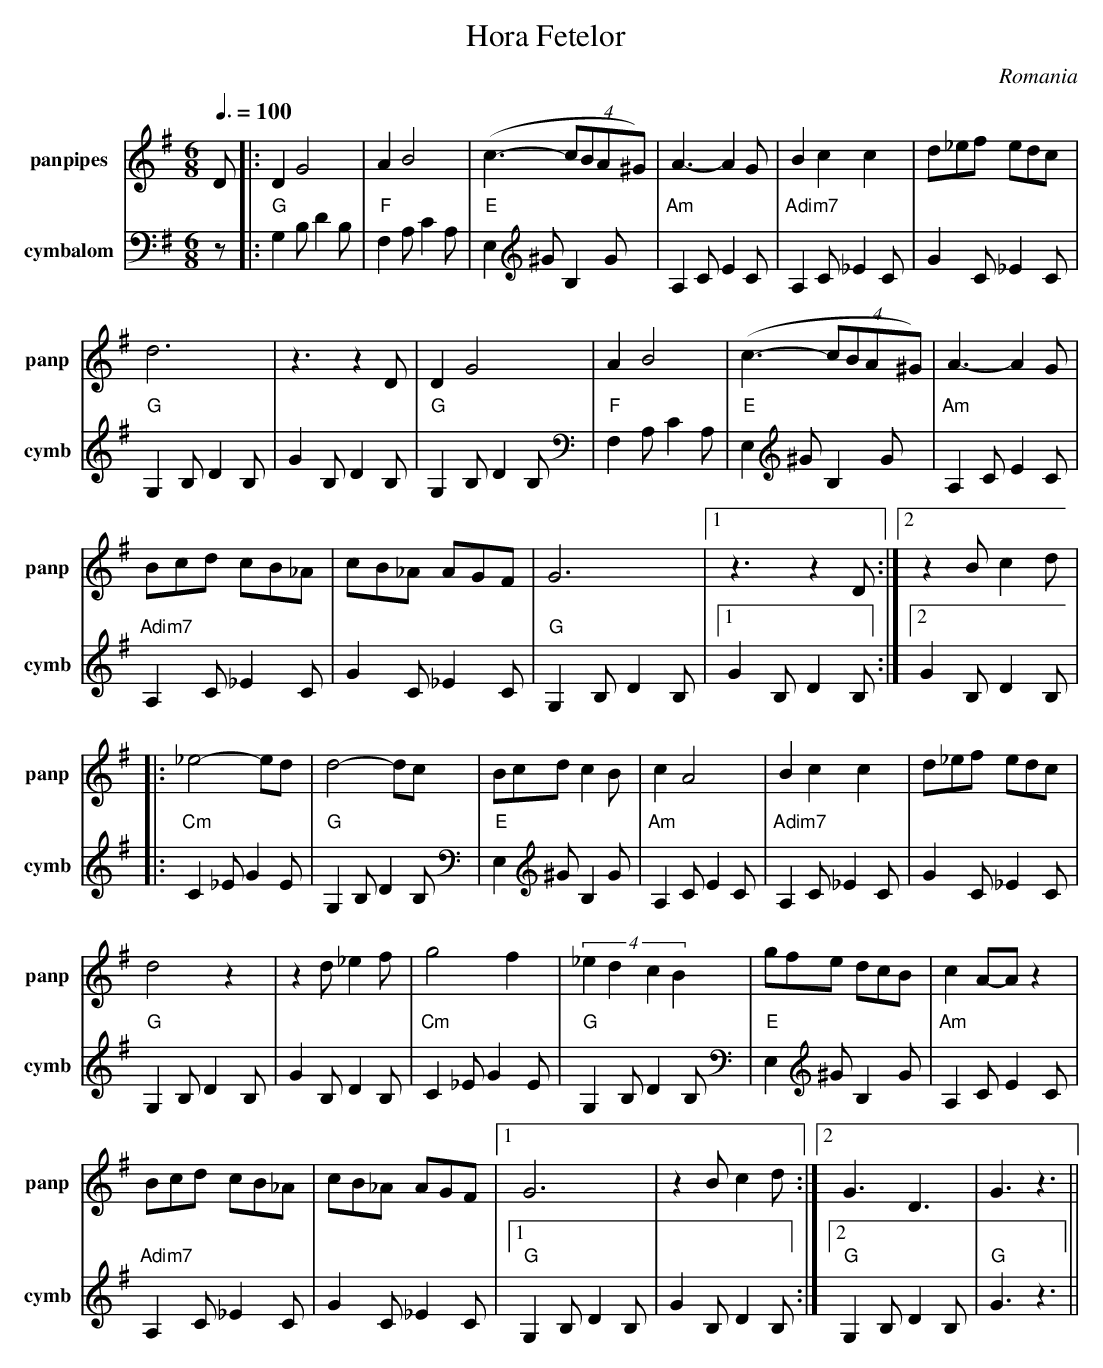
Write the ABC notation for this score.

X:1
T: Hora Fetelor
O: Romania
M: 6/8
L: 1/8
Q: 3/8=100
K: G
V: 1 name=panpipes snm=panp
D|:D2G4 |A2B4 |(c3-(4cBA^G) |A3-A2 G |B2c2c2 |d_ef edc|
 d6 |z3z2D |D2G4 |A2B4 |(c3-(4cBA^G) |A3-A2 G |
 Bcd cB_A |cB_A AGF |G6 |1 z3 z2D :|2 z2B c2d |
|: _e4-ed |d4-dc |Bcd c2B |c2A4 |B2c2c2 |d_ef edc |
 d4 z2 |z2d _e2f |g4f2 |(4_e2d2c2B2 |gfe dcB |c2A-Az2 |
 Bcd cB_A |cB_A AGF |1G6 |z2B c2d :|2 G3 D3 |G3z3 ||
V: 2 name=cymbalom snm=cymb
z|:"G"G,2B,D2B, |"F"F,2A,C2A, |"E"E,2^GB,2G |"Am"A,2CE2C |"Adim7"A,2C_E2C |G2C_E2C |
 "G"G,2B,D2B, |G2B,D2B, |"G"G,2B,D2B, |"F"F,2A,C2A, |"E"E,2^GB,2G |"Am"A,2CE2C |
 "Adim7"A,2C_E2C |G2C_E2C |"G"G,2B,D2B, |1 G2B,D2B, :|2 G2B,D2B, |
|: "Cm"C2_EG2E |"G"G,2B,D2B, |"E"E,2^GB,2G |"Am"A,2CE2C |"Adim7"A,2C_E2C |G2C_E2C |
 "G"G,2B,D2B, |G2B,D2B, |"Cm"C2_EG2E |"G"G,2B,D2B, |"E"E,2^GB,2G |"Am"A,2CE2C |
 "Adim7"A,2C_E2C |G2C_E2C |1"G"G,2B,D2B, |G2B,D2B, :|2 "G"G,2B,D2B, |"G"G3 \
 z3 ||
